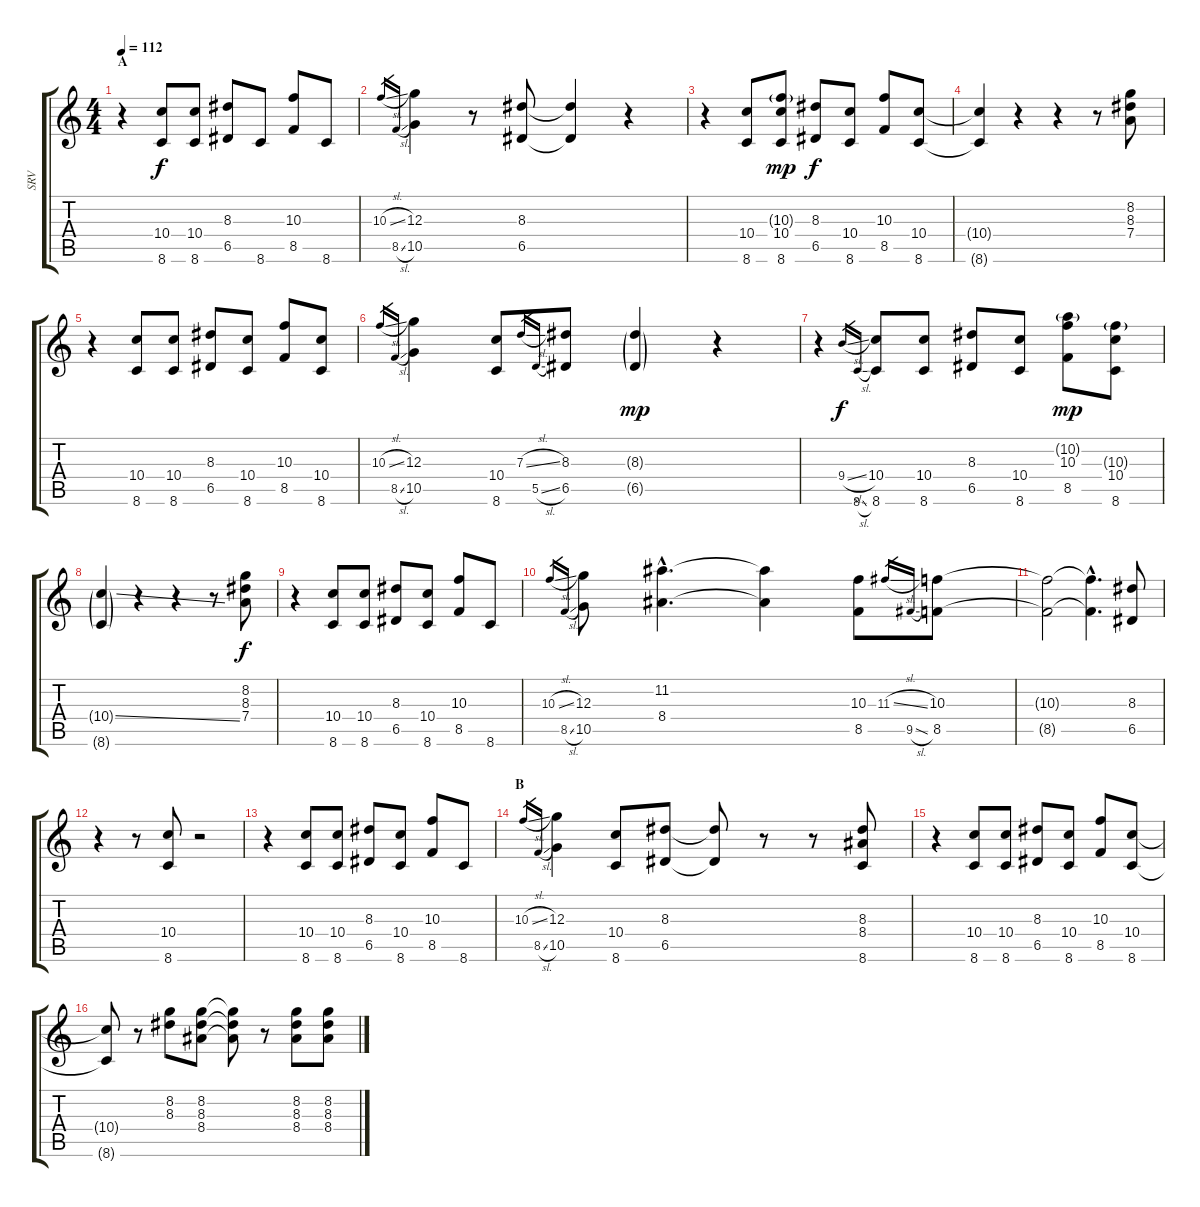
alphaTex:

\track ("SRV" "SRV") {instrument electricbassfinger}
\staff {score tabs}
\tuning (E4 B3 G3 D3 A2 E2) {hide}
\ts (4 4)
\section ("" "A")
\tempo 112
\clef g2
\ks c
r.4{dy f instrument electricbassfinger} (10.4 8.6).8 (10.4 8.6).8 (8.3 6.5).8 8.6.8 (10.3 8.5).8 8.6.8 |
10.3{sl}.16{gr} 8.5{sl}.16{gr} (12.3 10.5).4 r.8 (8.3 6.5).8 (8.3{t} 6.5{t}).4 r.4 |
r.4 (10.4 8.6).8 (10.3{g} 10.4 8.6).8{dy mp} (8.3 6.5).8{dy f} (10.4 8.6).8 (10.3 8.5).8 (10.4 8.6).8 |
(10.4{t} 8.6{t}).4 r.4 r.4 r.8 (8.2 8.3 7.4).8 |
r.4 (10.4 8.6).8 (10.4 8.6).8 (8.3 6.5).8 (10.4 8.6).8 (10.3 8.5).8 (10.4 8.6).8 |
10.3{sl}.16{gr} 8.5{sl}.16{gr} (12.3 10.5).4 (10.4 8.6).8 7.3{sl}.16{gr} 5.5{sl}.16{gr} (8.3 6.5).8 (8.3{g} 6.5{g}).4{dy mp} r.4 |
r.4 9.4{sl}.16{gr dy f} 8.6{sl}.16{gr} (10.4 8.6).8 (10.4 8.6).8 (8.3 6.5).8 (10.4 8.6).8 (10.2{g} 10.3 8.5).8{dy mp} (10.3{g} 10.4 8.6).8 |
(10.4{ss g} 8.6{g}).4 r.4 r.4 r.8 (8.2 8.3 7.4).8{dy f} |
r.4 (10.4 8.6).8 (10.4 8.6).8 (8.3 6.5).8 (10.4 8.6).8 (10.3 8.5).8 8.6.8 |
10.3{sl}.16{gr} 8.5{sl}.16{gr} (12.3 10.5).8 (11.2{hac} 8.4{hac}).4{d} (11.2{t} 8.4{t}).4 (10.3 8.5).8 11.3{sl}.16{gr} 9.5{sl}.16{gr} (10.3 8.5).8 |
(10.3{t} 8.5{t}).2 (10.3{hac t} 8.5{hac t}).4{d} (8.3 6.5).8 |
r.4 r.8 (10.4 8.6).8 r.2 |
r.4 (10.4 8.6).8 (10.4 8.6).8 (8.3 6.5).8 (10.4 8.6).8 (10.3 8.5).8 8.6.8 |
\section ("" "B")
10.3{sl}.16{gr} 8.5{sl}.16{gr} (12.3 10.5).4 (10.4 8.6).8 (8.3 6.5).8 (8.3{t} 6.5{t}).8 r.8 r.8 (8.3 8.4 8.6).8 |
r.4 (10.4 8.6).8 (10.4 8.6).8 (8.3 6.5).8 (10.4 8.6).8 (10.3 8.5).8 (10.4 8.6).8 |
(10.4{t} 8.6{t}).8 r.8 (8.2 8.3).8 (8.2 8.3 8.4).8 (8.2{t} 8.3{t} 8.4{t}).8 r.8 (8.2 8.3 8.4).8 (8.2 8.3 8.4).8
